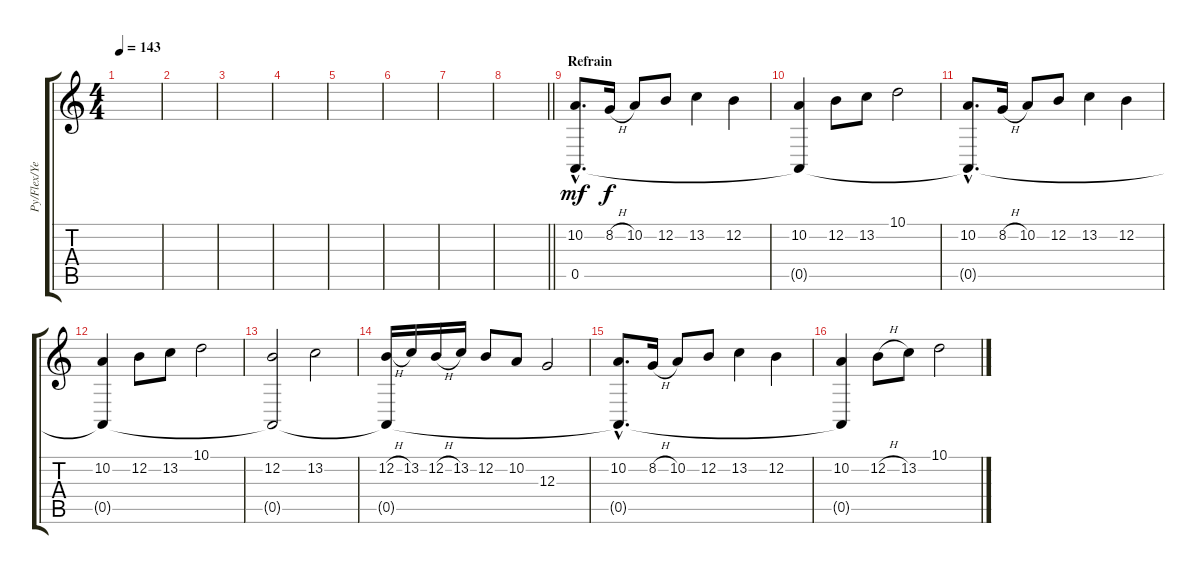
\track ("Py/Flex/Yellow" "Py/Flex/Ye") {instrument bagpipe}
\staff {score tabs}
\tuning (E4 B3 G3 D3 A2 E2) {hide}
\ts (4 4)
\tempo 143
\clef g2
\ks c
|
|
|
|
|
|
|
\barLineRight lightlight
|
\section ("" "Refrain")
(10.2{hac} 0.5{hac}).8{d dy mf} 8.2{h}.16{dy f} 10.2.8 12.2.8 13.2.4 12.2.4 |
(10.2 0.5{t}).4 12.2.8 13.2.8 10.1.2 |
(10.2{hac} 0.5{hac t}).8{d} 8.2{h}.16 10.2.8 12.2.8 13.2.4 12.2.4 |
(10.2 0.5{t}).4 12.2.8 13.2.8 10.1.2 |
(12.2 0.5{t}).2 13.2.2 |
(12.2{h} 0.5{t}).16 13.2.16 12.2{h}.16 13.2.16 12.2.8 10.2.8 12.3.2 |
(10.2{hac} 0.5{hac t}).8{d} 8.2{h}.16 10.2.8 12.2.8 13.2.4 12.2.4 |
(10.2 0.5{t}).4 12.2{h}.8 13.2.8 10.1.2
